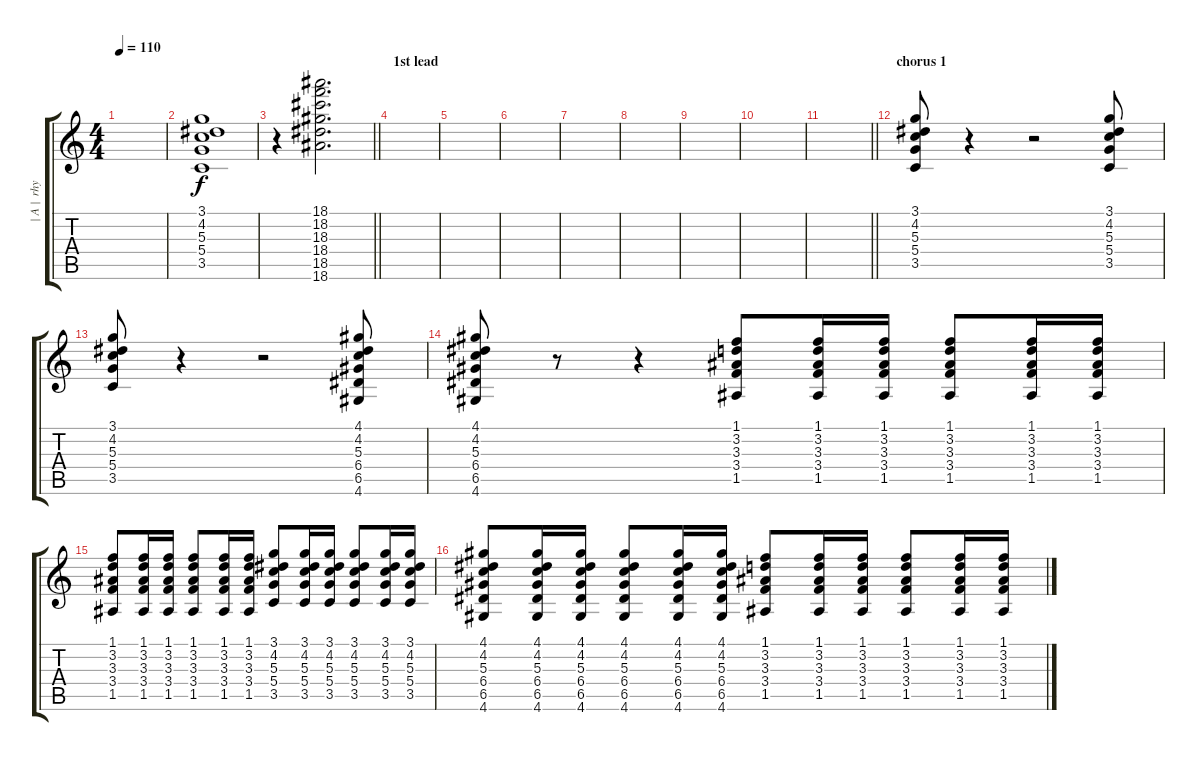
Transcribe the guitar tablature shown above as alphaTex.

\track ("| A |  rhythm" "| A |  rhy") {instrument electricguitarclean}
\staff {score tabs}
\tuning (E4 B3 G3 D3 A2 E2) {hide}
\ts (4 4)
\tempo 110
\clef g2
\ks c
|
(3.1 4.2 5.3 5.4 3.5).1 |
\barLineRight lightlight
r.4 (18.1 18.2 18.3 18.4 18.5 18.6).2{d instrument reversecymbal} |
\section ("" "1st lead")
|
|
|
|
|
|
|
\barLineRight lightlight
|
\section ("" "chorus 1")
(3.1 4.2 5.3 5.4 3.5).8{dy f instrument electricguitarclean} r.4 r.2 (3.1 4.2 5.3 5.4 3.5).8 |
(3.1 4.2 5.3 5.4 3.5).8 r.4 r.2 (4.1 4.2 5.3 6.4 6.5 4.6).8 |
(4.1 4.2 5.3 6.4 6.5 4.6).8 r.8 r.4 (1.1 3.2 3.3 3.4 1.5).8 (1.1 3.2 3.3 3.4 1.5).16 (1.1 3.2 3.3 3.4 1.5).16 (1.1 3.2 3.3 3.4 1.5).8 (1.1 3.2 3.3 3.4 1.5).16 (1.1 3.2 3.3 3.4 1.5).16 |
(1.1 3.2 3.3 3.4 1.5).8 (1.1 3.2 3.3 3.4 1.5).16 (1.1 3.2 3.3 3.4 1.5).16 (1.1 3.2 3.3 3.4 1.5).8 (1.1 3.2 3.3 3.4 1.5).16 (1.1 3.2 3.3 3.4 1.5).16 (3.1 4.2 5.3 5.4 3.5).8 (3.1 4.2 5.3 5.4 3.5).16 (3.1 4.2 5.3 5.4 3.5).16 (3.1 4.2 5.3 5.4 3.5).8 (3.1 4.2 5.3 5.4 3.5).16 (3.1 4.2 5.3 5.4 3.5).16 |
(4.1 4.2 5.3 6.4 6.5 4.6).8 (4.1 4.2 5.3 6.4 6.5 4.6).16 (4.1 4.2 5.3 6.4 6.5 4.6).16 (4.1 4.2 5.3 6.4 6.5 4.6).8 (4.1 4.2 5.3 6.4 6.5 4.6).16 (4.1 4.2 5.3 6.4 6.5 4.6).16 (1.1 3.2 3.3 3.4 1.5).8 (1.1 3.2 3.3 3.4 1.5).16 (1.1 3.2 3.3 3.4 1.5).16 (1.1 3.2 3.3 3.4 1.5).8 (1.1 3.2 3.3 3.4 1.5).16 (1.1 3.2 3.3 3.4 1.5).16
